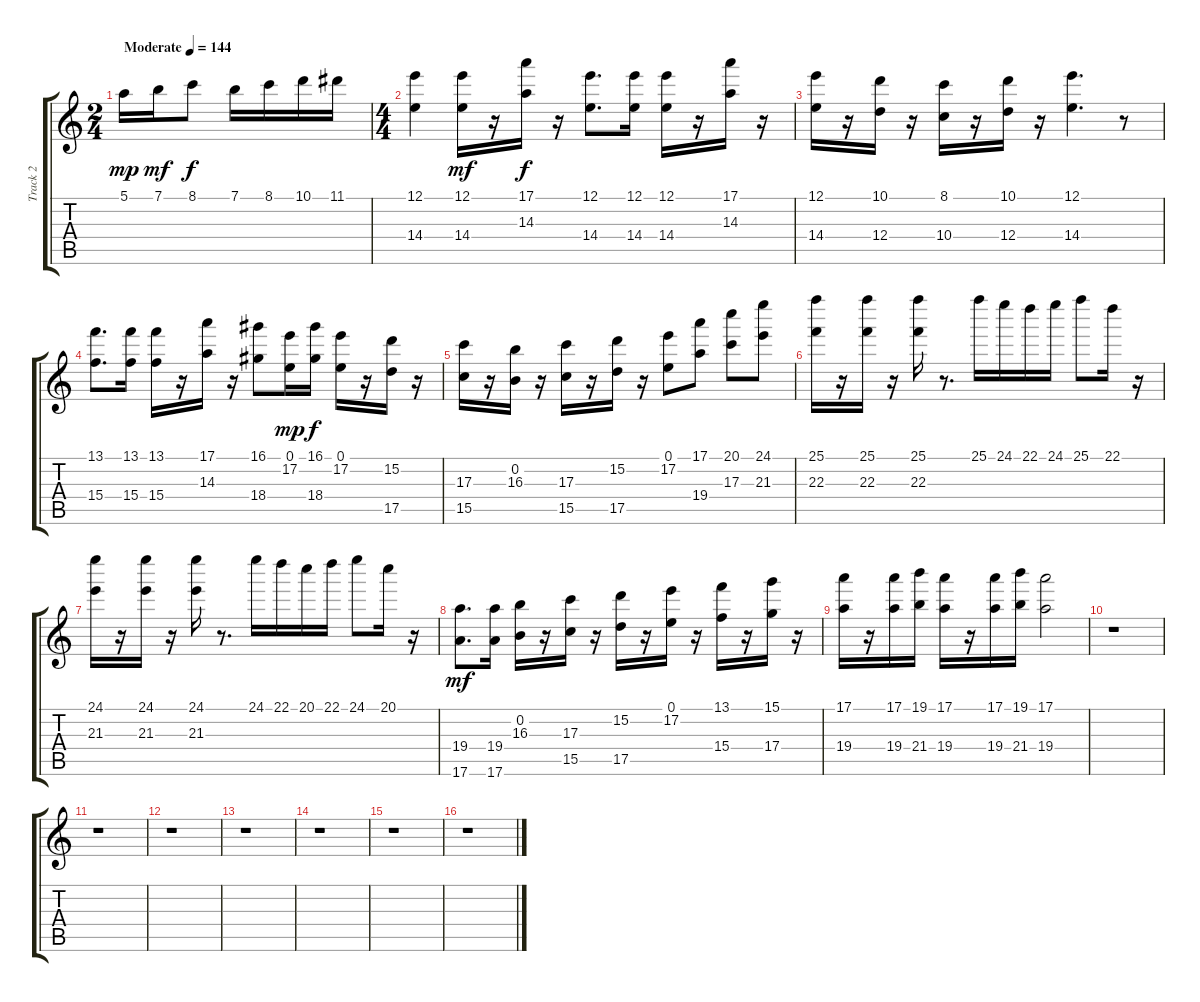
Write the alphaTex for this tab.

\track ("Track 2" "Track 2") {instrument overdrivenguitar}
\staff {score tabs}
\tuning (E4 B3 G3 D3 A2 E2) {hide}
\ts (2 4)
\tempo (144 "Moderate")
\clef g2
\ks c
5.1.16{dy mp instrument overdrivenguitar} 7.1.16{dy mf} 8.1.8{dy f} 7.1.16 8.1.16 10.1.16 11.1.16 |
\ts (4 4)
(12.1 14.4).4 (12.1 14.4).16{dy mf} r.16 (17.1 14.3).16{dy f} r.16 (12.1 14.4).8{d} (12.1 14.4).16 (12.1 14.4).16 r.16 (17.1 14.3).16 r.16 |
(12.1 14.4).16 r.16 (10.1 12.4).16 r.16 (8.1 10.4).16 r.16 (10.1 12.4).16 r.16 (12.1 14.4).4{d} r.8 |
(13.1 15.4).8{d} (13.1 15.4).16 (13.1 15.4).16 r.16 (17.1 14.3).16 r.16 (16.1 18.4).8 (0.1 17.2).16{dy mp} (16.1 18.4).16{dy f} (0.1 17.2).16 r.16 (15.2 17.5).16 r.16 |
(17.3 15.5).16 r.16 (0.2 16.3).16 r.16 (17.3 15.5).16 r.16 (15.2 17.5).16 r.16 (0.1 17.2).8 (17.1 19.4).8 (20.1 17.3).8 (24.1 21.3).8 |
(25.1 22.3).16 r.16 (25.1 22.3).16 r.16 (25.1 22.3).16 r.8{d} 25.1.16 24.1.16 22.1.16 24.1.16 25.1.8 22.1.16 r.16 |
(24.1 21.3).16 r.16 (24.1 21.3).16 r.16 (24.1 21.3).16 r.8{d} 24.1.16 22.1.16 20.1.16 22.1.16 24.1.8 20.1.16 r.16 |
(19.4 17.6).8{d dy mf} (19.4 17.6).16 (0.2 16.3).16 r.16 (17.3 15.5).16 r.16 (15.2 17.5).16 r.16 (0.1 17.2).16 r.16 (13.1 15.4).16 r.16 (15.1 17.4).16 r.16 |
(17.1 19.4).16 r.16 (17.1 19.4).16 (19.1 21.4).16 (17.1 19.4).16 r.16 (17.1 19.4).16 (19.1 21.4).16 (17.1 19.4).2 |
r.1 |
r.1 |
r.1 |
r.1 |
r.1 |
r.1 |
r.1
